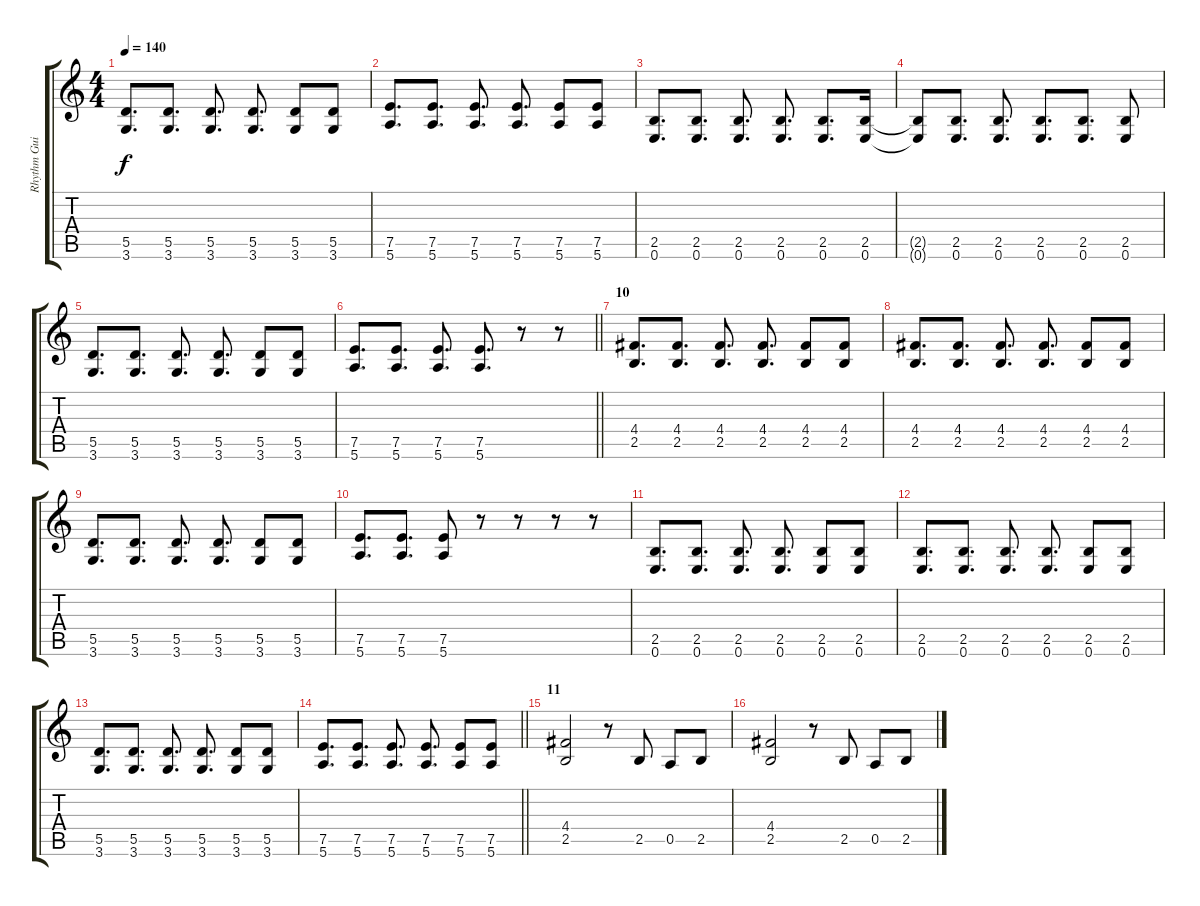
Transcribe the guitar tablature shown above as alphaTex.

\track ("Rhythm Guitar" "Rhythm Gui") {instrument distortionguitar}
\staff {score tabs}
\tuning (E4 B3 G3 D3 A2 E2) {hide}
\ts (4 4)
\tempo 140
\clef g2
\ks c
(5.5 3.6).8{d dy f} (5.5 3.6).8{d} (5.5 3.6).8{d} (5.5 3.6).8{d} (5.5 3.6).8 (5.5 3.6).8 |
(7.5 5.6).8{d} (7.5 5.6).8{d} (7.5 5.6).8{d} (7.5 5.6).8{d} (7.5 5.6).8 (7.5 5.6).8 |
(2.5 0.6).8{d} (2.5 0.6).8{d} (2.5 0.6).8{d} (2.5 0.6).8{d} (2.5 0.6).8{d} (2.5 0.6).16 |
(2.5{t} 0.6{t}).8 (2.5 0.6).8{d} (2.5 0.6).8{d} (2.5 0.6).8{d} (2.5 0.6).8{d} (2.5 0.6).8 |
(5.5 3.6).8{d} (5.5 3.6).8{d} (5.5 3.6).8{d} (5.5 3.6).8{d} (5.5 3.6).8 (5.5 3.6).8 |
\barLineRight lightlight
(7.5 5.6).8{d} (7.5 5.6).8{d} (7.5 5.6).8{d} (7.5 5.6).8{d} r.8 r.8 |
\section ("" "10")
(4.4 2.5).8{d} (4.4 2.5).8{d} (4.4 2.5).8{d} (4.4 2.5).8{d} (4.4 2.5).8 (4.4 2.5).8 |
(4.4 2.5).8{d} (4.4 2.5).8{d} (4.4 2.5).8{d} (4.4 2.5).8{d} (4.4 2.5).8 (4.4 2.5).8 |
(5.5 3.6).8{d} (5.5 3.6).8{d} (5.5 3.6).8{d} (5.5 3.6).8{d} (5.5 3.6).8 (5.5 3.6).8 |
(7.5 5.6).8{d} (7.5 5.6).8{d} (7.5 5.6).8 r.8 r.8 r.8 r.8 |
(2.5 0.6).8{d} (2.5 0.6).8{d} (2.5 0.6).8{d} (2.5 0.6).8{d} (2.5 0.6).8 (2.5 0.6).8 |
(2.5 0.6).8{d} (2.5 0.6).8{d} (2.5 0.6).8{d} (2.5 0.6).8{d} (2.5 0.6).8 (2.5 0.6).8 |
(5.5 3.6).8{d} (5.5 3.6).8{d} (5.5 3.6).8{d} (5.5 3.6).8{d} (5.5 3.6).8 (5.5 3.6).8 |
\barLineRight lightlight
(7.5 5.6).8{d} (7.5 5.6).8{d} (7.5 5.6).8{d} (7.5 5.6).8{d} (7.5 5.6).8 (7.5 5.6).8 |
\section ("" "11")
(4.4 2.5).2 r.8 2.5.8 0.5.8 2.5.8 |
(4.4 2.5).2 r.8 2.5.8 0.5.8 2.5.8
